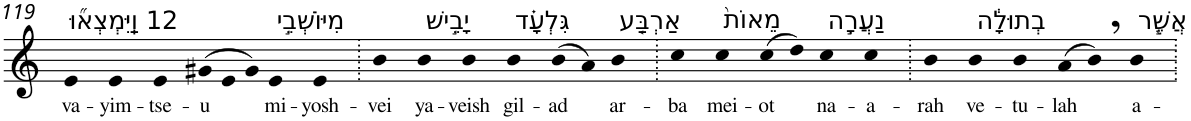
**kern	**text
*part1	*part1
*staff1	*staff1
*I"Piano	*
*I'Pno	*
!!LO:PB:g=z
*clefG2	*
*k[]	*
=119	=119
!LO:TX:a:t=12 וַֽיִּמְצְא֞וּ	!
!	!LO:LY:b
4e	va-
!	!LO:LY:b
4e	-yim-
!	!LO:LY:b
4e	-tse-
*Xtuplet	*
!	!LO:LY:b
(>12g#X	-u
12e	.
12g#)	.
!LO:TX:a:t=מִיּוֹשְׁבֵ֣י	!
!	!LO:LY:b
4e	mi-
!	!LO:LY:b
4e	-yosh-
=120.	=120.
!	!LO:LY:b
4b	-vei
!LO:TX:a:t=יָבֵ֣ישׁ	!
!	!LO:LY:b
4b	ya-
!	!LO:LY:b
4b	-veish
!LO:TX:a:t=גִּלְעָ֗ד	!
!	!LO:LY:b
4b	gil-
!	!LO:LY:b
(>8b	-ad
8a)	.
!LO:TX:a:t=אַרְבַּ֤ע	!
!	!LO:LY:b
4b	ar-
=121.	=121.
!	!LO:LY:b
4cc	-ba
!LO:TX:a:t=מֵאוֹת֙	!
!	!LO:LY:b
4cc	mei-
!	!LO:LY:b
(>8cc	-ot
8dd)	.
!LO:TX:a:t=נַעֲרָ֣ה	!
!	!LO:LY:b
4cc	na-
!	!LO:LY:b
4cc	-a-
=122.	=122.
!	!LO:LY:b
4b	-rah
!LO:TX:a:t=בְתוּלָ֔ה	!
!	!LO:LY:b
4b	ve-
!	!LO:LY:b
4b	-tu-
!	!LO:LY:b
(>8a	-lah
8b,)	.
!LO:TX:a:t=אֲשֶׁ֧ר	!
!	!LO:LY:b
4b	a-
=.	=.
*-	*-
